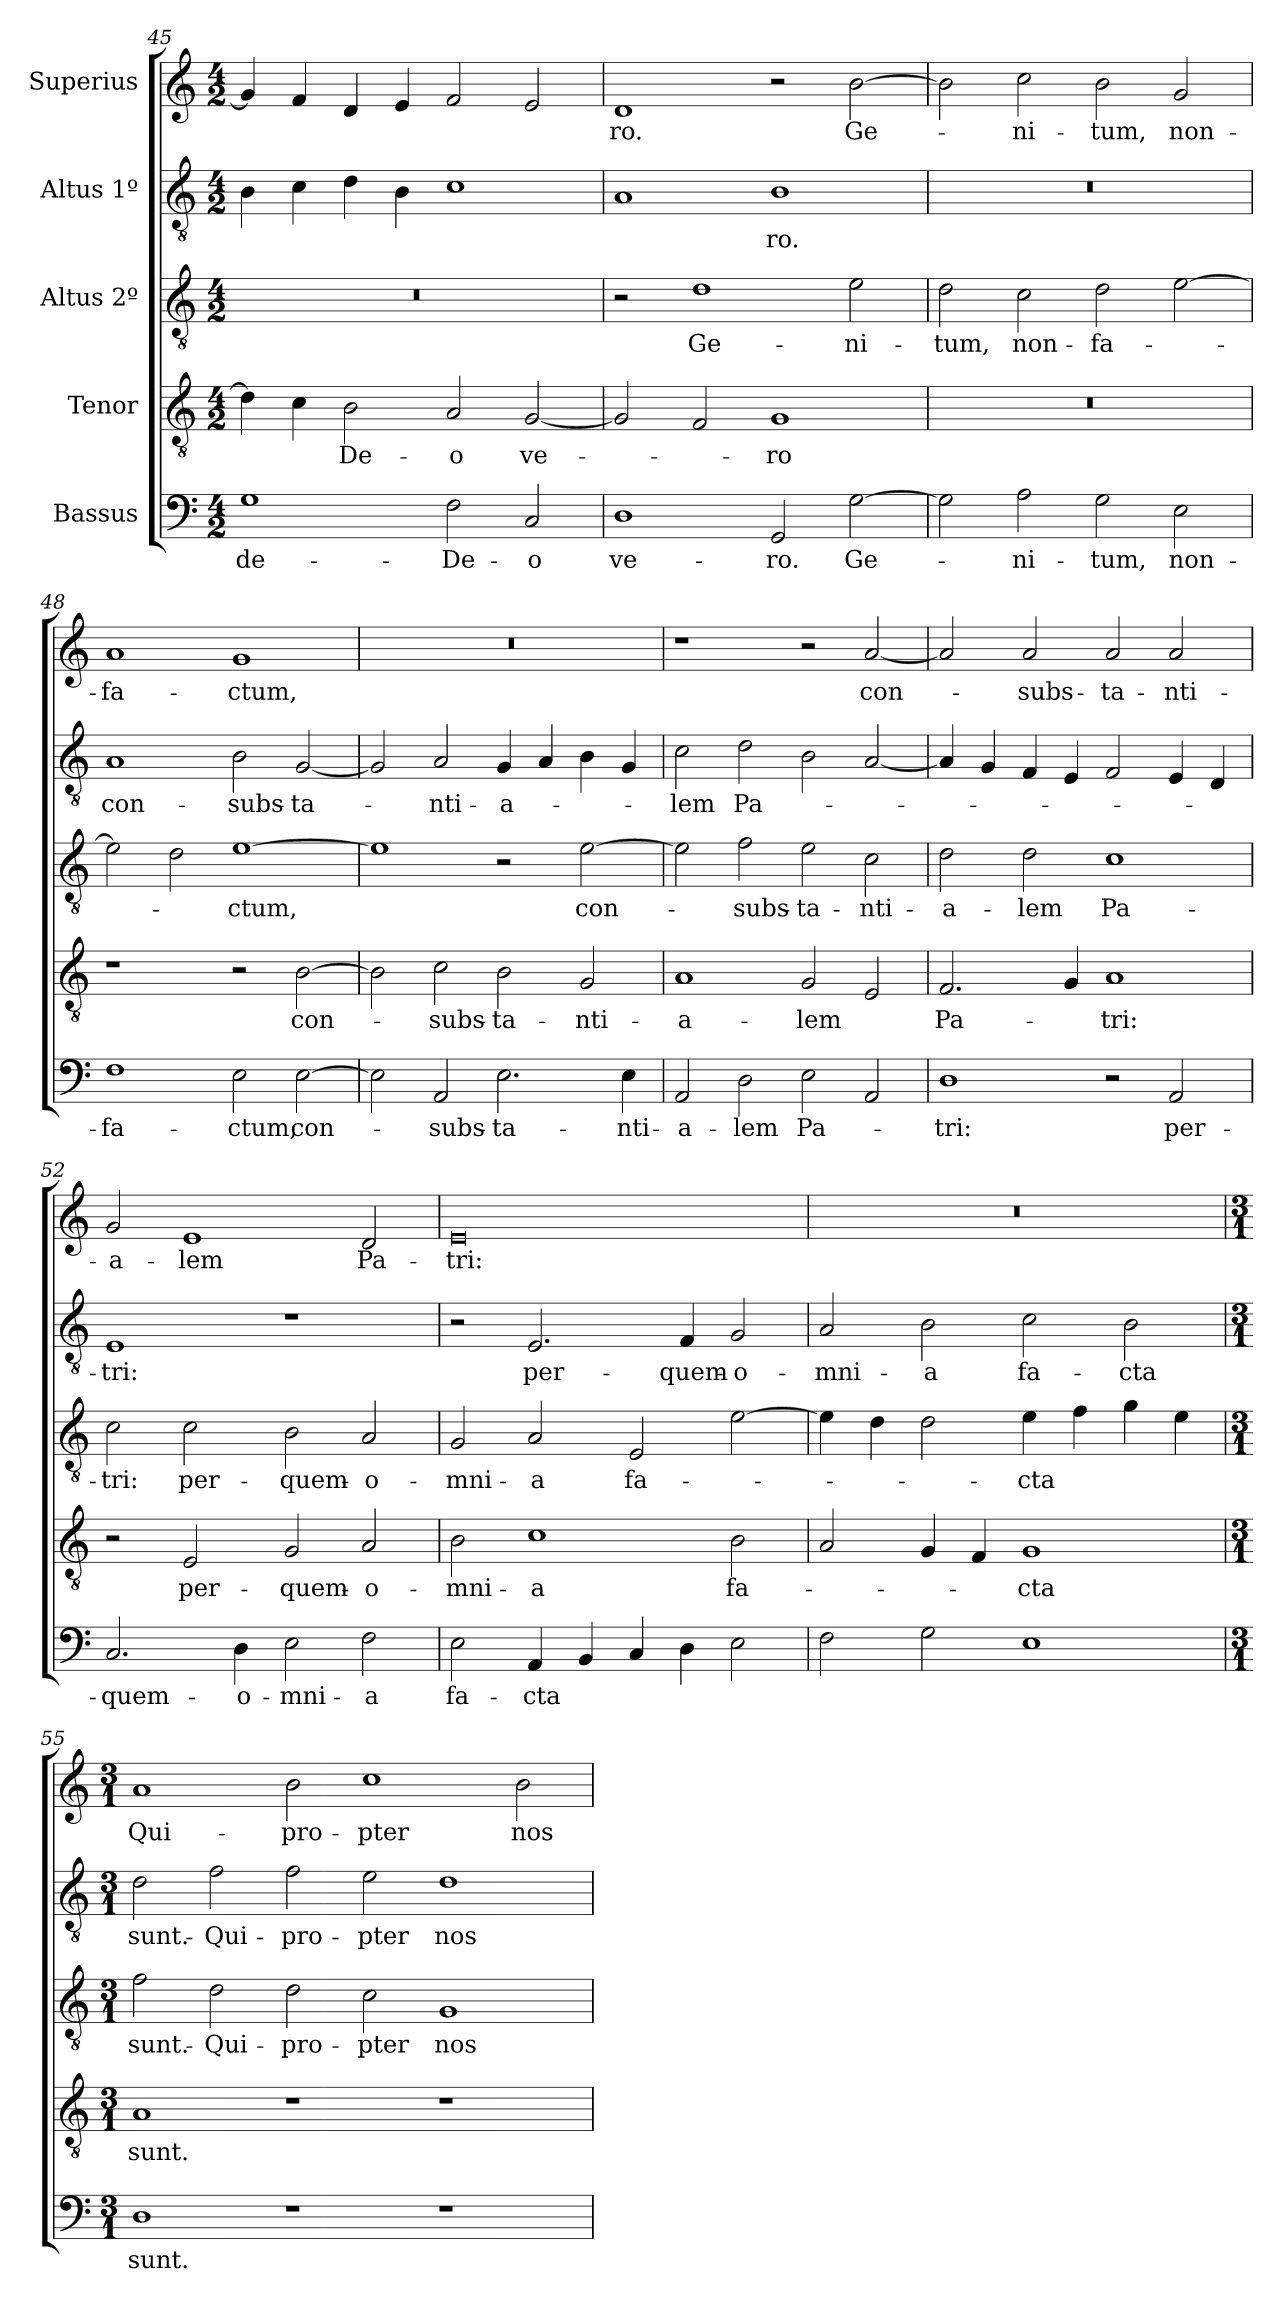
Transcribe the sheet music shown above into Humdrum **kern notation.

**kern	**text	**kern	**text	**kern	**text	**kern	**text	**kern	**text
*part5	*part5	*part4	*part4	*part3	*part3	*part2	*part2	*part1	*part1
*staff5	*staff5	*staff4	*staff4	*staff3	*staff3	*staff2	*staff2	*staff1	*staff1
*I"Bassus	*	*I"Tenor	*	*I"Altus 2º	*	*I"Altus 1º	*	*I"Superius	*
*clefF4	*	*clefGv2	*	*clefGv2	*	*clefGv2	*	*clefG2	*
*k[]	*	*k[]	*	*k[]	*	*k[]	*	*k[]	*
*M4/2	*	*M4/2	*	*M4/2	*	*M4/2	*	*M4/2	*
=45	=45	=45	=45	=45	=45	=45	=45	=45	=45
1G\	de-	4d\]	.	0r	.	4B\	.	4g/]	.
.	.	4c\	.	.	.	4c\	.	4f/	.
.	.	2B\	De-	.	.	4d\	.	4d/	.
.	.	.	.	.	.	4B\	.	4e/	.
2F\	De-	2A/	-o	.	.	1c\	.	2f/	.
2C/	-o	[2G/	ve-	.	.	.	.	2e/	.
=46	=46	=46	=46	=46	=46	=46	=46	=46	=46
1D\	ve-	2G/]	.	2r	.	1A/	.	1d/	-ro.
.	.	2F/	.	1d\	Ge-	.	.	.	.
2GG/	-ro.	1G/	-ro	.	.	1B\	-ro.	2r	.
[2G\	Ge-	.	.	2e\	-ni-	.	.	[2b\	Ge-
=47	=47	=47	=47	=47	=47	=47	=47	=47	=47
2G\]	.	0r	.	2d\	-tum,	0r	.	2b\]	.
2A\	-ni-	.	.	2c\	non-	.	.	2cc\	-ni-
2G\	-tum,	.	.	2d\	fa-	.	.	2b\	-tum,
2E\	non-	.	.	[2e\	.	.	.	2g/	non-
=48	=48	=48	=48	=48	=48	=48	=48	=48	=48
1F\	fa-	1r	.	2e\]	.	1A/	con-	1a/	fa-
.	.	.	.	2d\	.	.	.	.	.
2E\	-ctum,	2r	.	[1e\	-ctum,	2B\	-subs-	1g/	-ctum,
[2E\	con-	[2B\	con-	.	.	[2G/	-ta-	.	.
=49	=49	=49	=49	=49	=49	=49	=49	=49	=49
2E\]	.	2B\]	.	1e\]	.	2G/]	.	0r	.
2AA/	-subs-	2c\	-subs-	.	.	2A/	-nti-	.	.
2.E\	-ta-	2B\	-ta-	2r	.	4G/	-a-	.	.
.	.	.	.	.	.	4A/	.	.	.
.	.	2G/	-nti-	[2e\	con-	4B\	.	.	.
4E\	-nti-	.	.	.	.	4G/	.	.	.
=50	=50	=50	=50	=50	=50	=50	=50	=50	=50
2AA/	-a-	1A/	-a-	2e\]	.	2c\	-lem	1r	.
2D\	-lem	.	.	2f\	-subs-	2d\	Pa-	.	.
2E\	Pa-	2G/	-lem	2e\	-ta-	2B\	.	2r	.
2AA/	.	2E/	.	2c\	-nti-	[2A/	.	[2a/	con-
=51	=51	=51	=51	=51	=51	=51	=51	=51	=51
1D\	-tri:	2.F/	Pa-	2d\	-a-	4A/]	.	2a/]	.
.	.	.	.	.	.	4G/	.	.	.
.	.	.	.	2d\	-lem	4F/	.	2a/	-subs-
.	.	4G/	.	.	.	4E/	.	.	.
2r	.	1A/	-tri:	1c\	Pa-	2F/	.	2a/	-ta-
2AA/	per-	.	.	.	.	4E/	.	2a/	-nti-
.	.	.	.	.	.	4D/	.	.	.
=52	=52	=52	=52	=52	=52	=52	=52	=52	=52
2.C/	quem-	2r	.	2c\	-tri:	1E/	-tri:	2g/	-a-
.	.	2E/	per-	2c\	per-	.	.	1e/	-lem
4D\	o-	.	.	.	.	.	.	.	.
2E\	-mni-	2G/	quem-	2B\	quem-	1r	.	.	.
2F\	-a	2A/	o-	2A/	o-	.	.	2d/	Pa-
=53	=53	=53	=53	=53	=53	=53	=53	=53	=53
2E\	fa-	2B\	-mni-	2G/	-mni-	2r	.	0e/	-tri:
4AA/	-cta	1c\	-a	2A/	-a	2.E/	per-	.	.
4BB/	.	.	.	.	.	.	.	.	.
4C/	.	.	.	2E/	fa-	.	.	.	.
4D\	.	.	.	.	.	4F/	quem-	.	.
2E\	.	2B\	fa-	[2e\	.	2G/	o-	.	.
=54	=54	=54	=54	=54	=54	=54	=54	=54	=54
2F\	.	2A/	.	4e\]	.	2A/	-mni-	0r	.
.	.	.	.	4d\	.	.	.	.	.
2G\	.	4G/	.	2d\	.	2B\	-a	.	.
.	.	4F/	.	.	.	.	.	.	.
1E\	.	1G/	-cta	4e\	-cta	2c\	fa-	.	.
.	.	.	.	4f\	.	.	.	.	.
.	.	.	.	4g\	.	2B\	-cta	.	.
.	.	.	.	4e\	.	.	.	.	.
=55	=55	=55	=55	=55	=55	=55	=55	=55	=55
*M3/1	*	*M3/1	*	*M3/1	*	*M3/1	*	*M3/1	*
1D\	sunt.-	1A/	sunt.-	2f\	sunt.-	2d\	sunt.-	1a/	Qui-
.	.	.	.	2d\	Qui-	2f\	Qui-	.	.
1r	.	1r	.	2d\	pro-	2f\	pro-	2b\	pro-
.	.	.	.	2c\	-pter	2e\	-pter	1cc\	-pter
1r	.	1r	.	1G/	nos-	1d\	nos-	.	.
.	.	.	.	.	.	.	.	2b\	nos-
=	=	=	=	=	=	=	=	=	=
*-	*-	*-	*-	*-	*-	*-	*-	*-	*-
